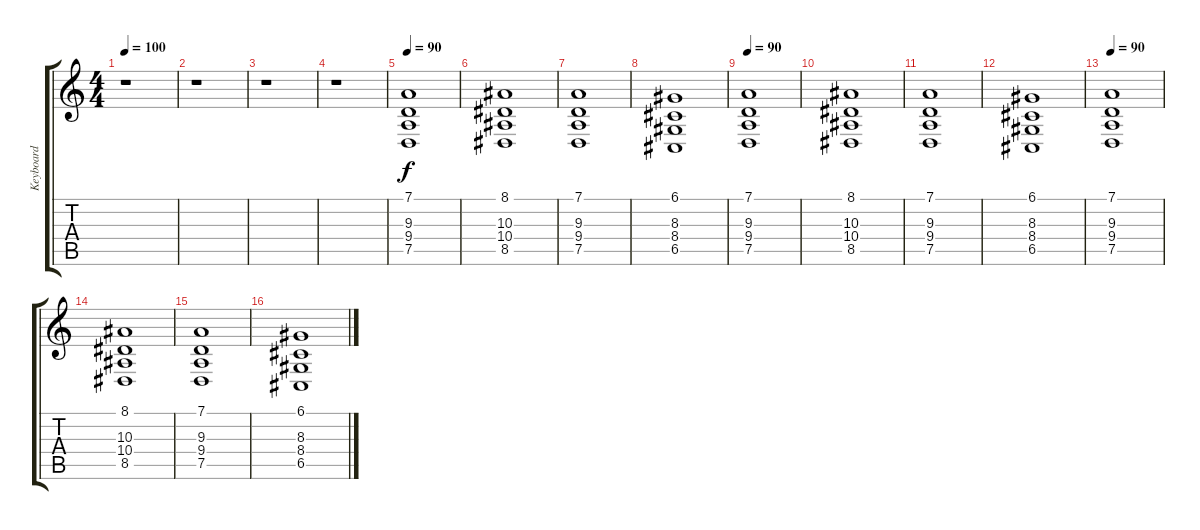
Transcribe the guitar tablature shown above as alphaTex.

\track ("Keyboard" "Keyboard") {instrument choiraahs}
\staff {score tabs}
\tuning (D4 A3 F3 C3 G2 D2) {hide}
\ts (4 4)
\tempo 100
\clef g2
\ks c
r.1{dy f} |
r.1 |
r.1 |
r.1 |
\tempo 90
(7.1 9.3 9.4 7.5).1 |
(8.1 10.3 10.4 8.5).1 |
(7.1 9.3 9.4 7.5).1 |
(6.1 8.3 8.4 6.5).1 |
\tempo 90
(7.1 9.3 9.4 7.5).1 |
(8.1 10.3 10.4 8.5).1 |
(7.1 9.3 9.4 7.5).1 |
(6.1 8.3 8.4 6.5).1 |
\tempo 90
(7.1 9.3 9.4 7.5).1 |
(8.1 10.3 10.4 8.5).1 |
(7.1 9.3 9.4 7.5).1 |
(6.1 8.3 8.4 6.5).1
